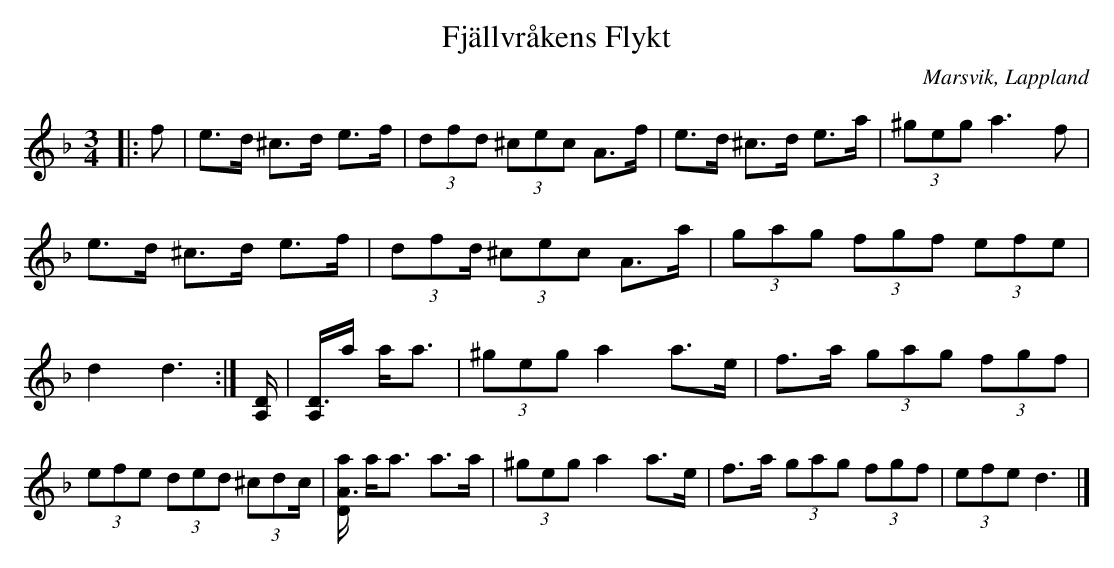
X:1
T:Fjällvråkens Flykt
O:Marsvik, Lappland
M:3/4
L:1/16
K:Dm
|: f2 | e3d ^c3d e3f | (3d2f2d2 (3^c2e2c2 A3f | e3d ^c3d e3a |(3^g2e2g2 a6 f2 | e3d ^c3d e3f | (3d2f2d (3^c2e2c2 A3a | (3g2a2g2 (3f2g2f2 (3e2f2e2 | d4 d6:| [A,D2] | [A,D3]a aa3 |(3^g2e2g2 a4 a3e | f3a (3g2a2g2 (3f2g2f2 | (3e2f2e2 (3d2e2d2 (3^c2d2c | [DA3a] aa3 a3a | (3^g2e2g2 a4 a3e | f3a (3g2a2g2 (3f2g2f2 | (3e2f2e2  d6|]
